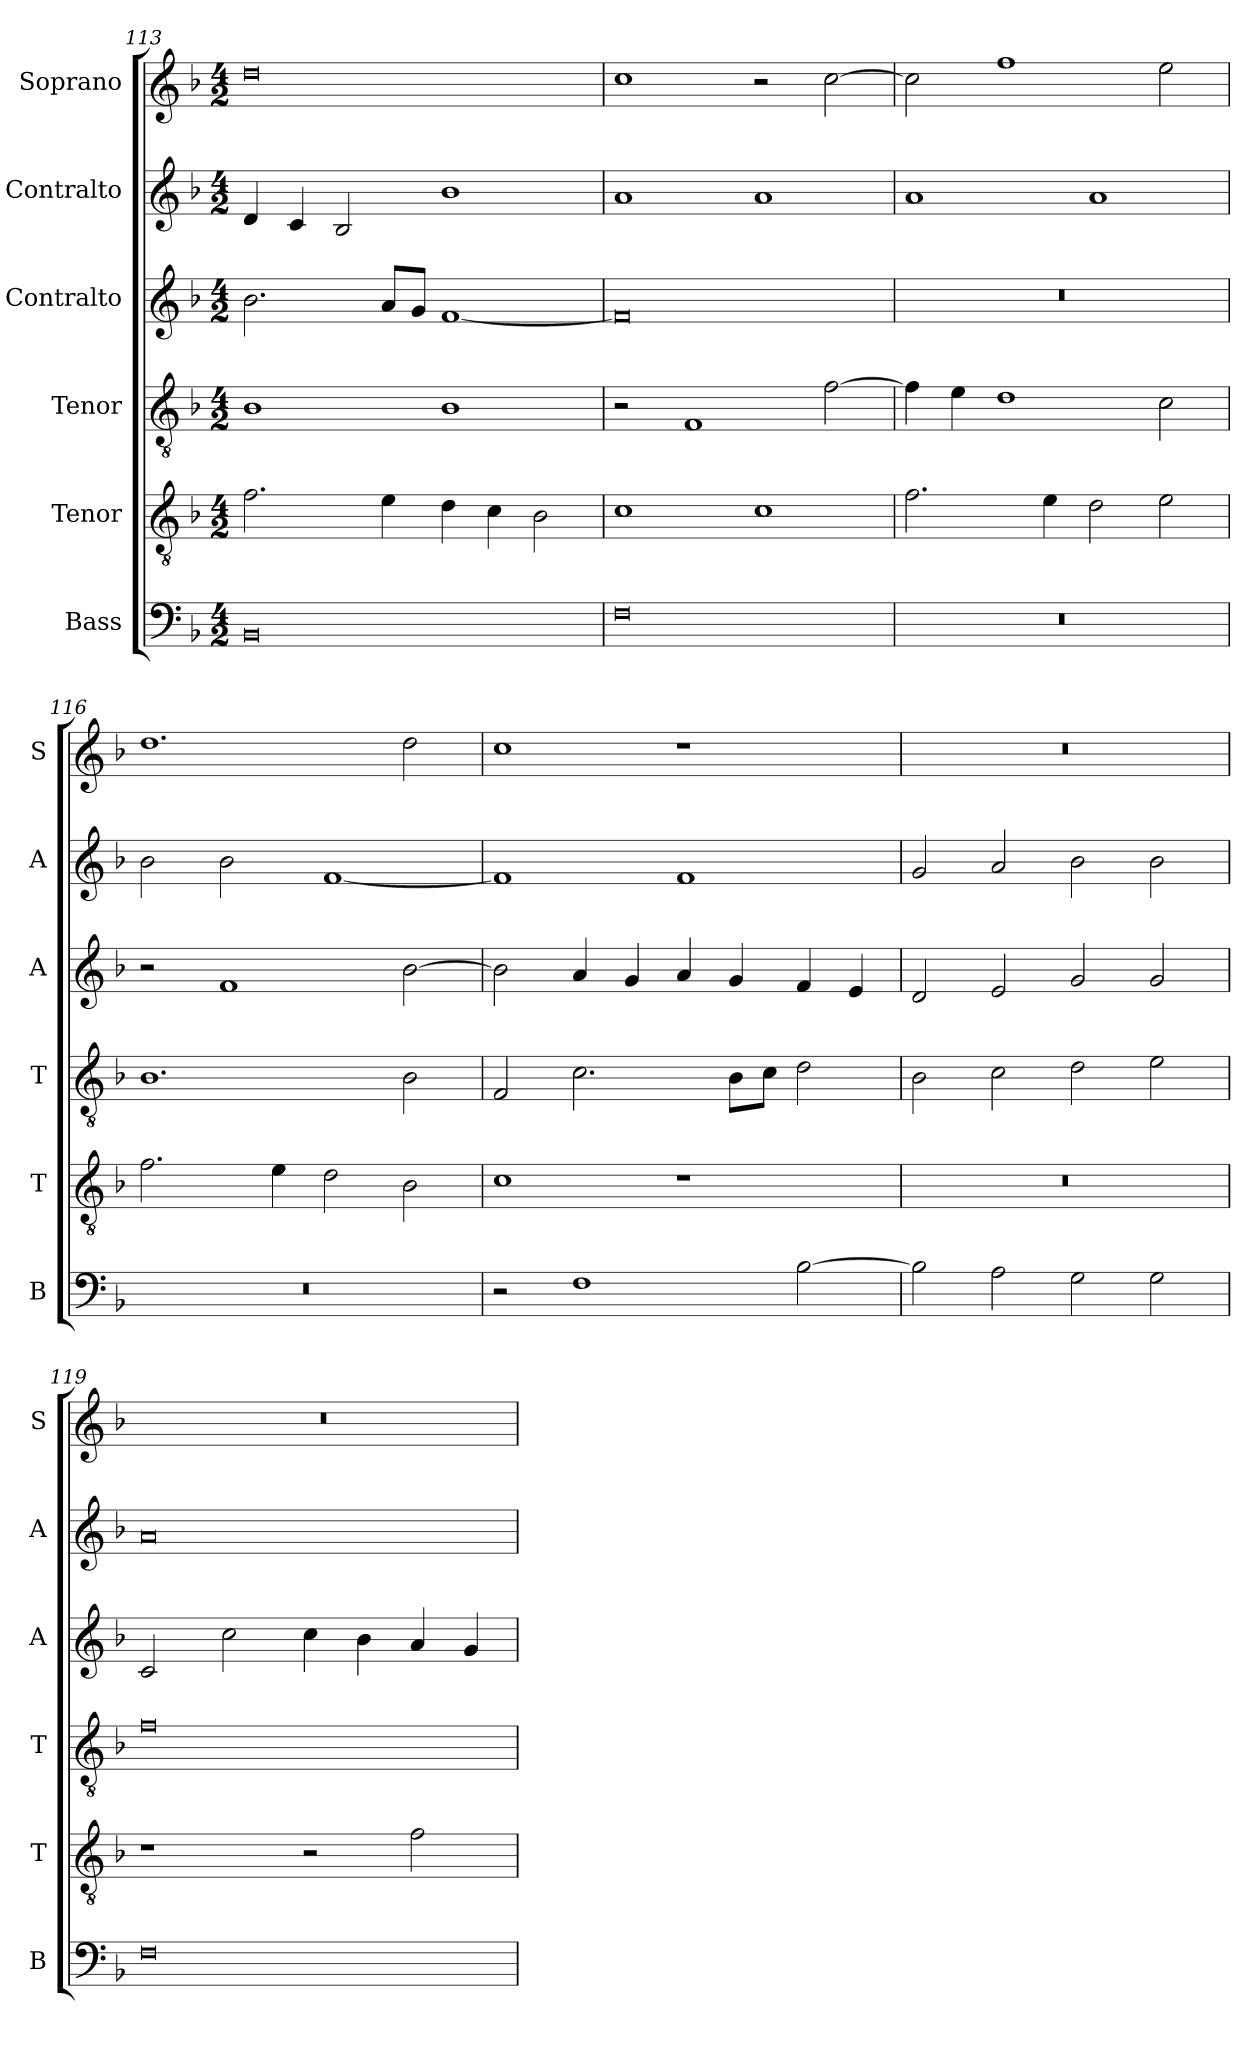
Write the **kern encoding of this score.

**kern	**kern	**kern	**kern	**kern	**kern
*part6	*part5	*part4	*part3	*part2	*part1
*staff6	*staff5	*staff4	*staff3	*staff2	*staff1
*I"Bass	*I"Tenor	*I"Tenor	*I"Contralto	*I"Contralto	*I"Soprano
*I'B	*I'T	*I'T	*I'A	*I'A	*I'S
*clefF4	*clefGv2	*clefGv2	*clefG2	*clefG2	*clefG2
*k[b-]	*k[b-]	*k[b-]	*k[b-]	*k[b-]	*k[b-]
*F:ion	*F:ion	*F:ion	*F:ion	*F:ion	*F:ion
*M4/2	*M4/2	*M4/2	*M4/2	*M4/2	*M4/2
=113	=113	=113	=113	=113	=113
0BB-	2.f	1B-	2.b-	4d	0dd
.	.	.	.	4c	.
.	.	.	.	2B-	.
.	4e	.	8a/L	.	.
.	.	.	8g/J	.	.
.	4d	1B-	[1f	1b-	.
.	4c	.	.	.	.
.	2B-	.	.	.	.
=114	=114	=114	=114	=114	=114
0F	1c	2r	0f]	1a	1cc
.	.	1F	.	.	.
.	1c	.	.	1a	2r
.	.	[2f	.	.	[2cc
=115	=115	=115	=115	=115	=115
0r	2.f	4f]	0r	1a	2cc]
.	.	4e	.	.	.
.	.	1d	.	.	1ff
.	4e	.	.	.	.
.	2d	.	.	1a	.
.	2e	2c	.	.	2ee
=116	=116	=116	=116	=116	=116
0r	2.f	1.B-	2r	2b-	1.dd
.	.	.	1f	2b-	.
.	4e	.	.	.	.
.	2d	.	.	[1f	.
.	2B-	2B-	[2b-	.	2dd
=117	=117	=117	=117	=117	=117
2r	1c	2F	2b-]	1f]	1cc
1F	.	2.c	4a	.	.
.	.	.	4g	.	.
.	1r	.	4a	1f	1r
.	.	8B-\L	4g	.	.
.	.	8c\J	.	.	.
[2B-	.	2d	4f	.	.
.	.	.	4e	.	.
=118	=118	=118	=118	=118	=118
2B-]	0r	2B-	2d	2g	0r
2A	.	2c	2e	2a	.
2G	.	2d	2g	2b-	.
2G	.	2e	2g	2b-	.
=119	=119	=119	=119	=119	=119
0F	1r	0f	2c	0a	0r
.	.	.	2cc	.	.
.	2r	.	4cc	.	.
.	.	.	4b-	.	.
.	2f	.	4a	.	.
.	.	.	4g	.	.
=	=	=	=	=	=
*-	*-	*-	*-	*-	*-
